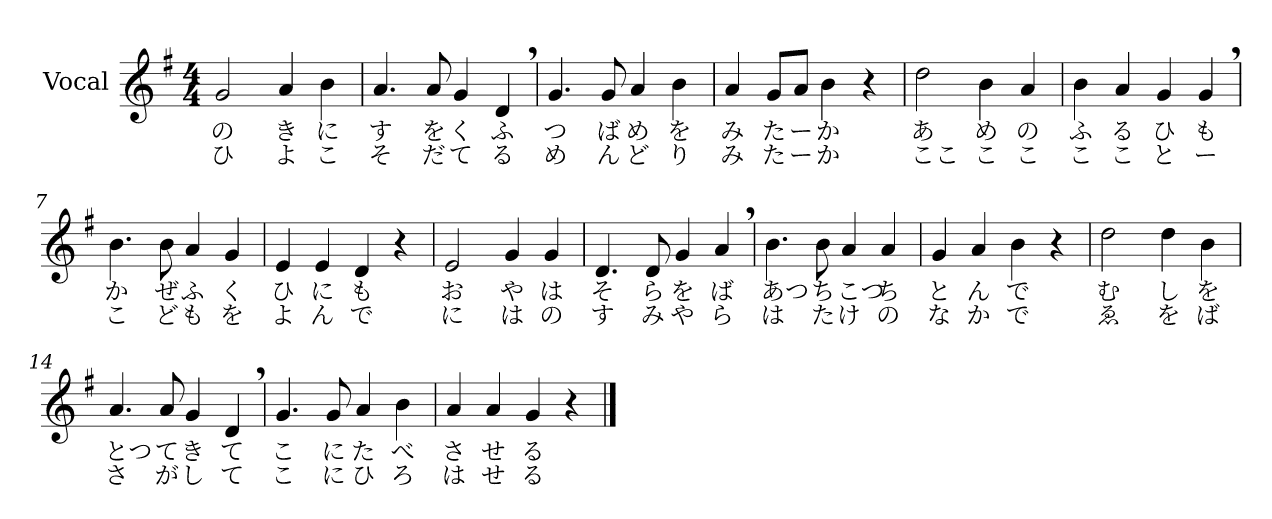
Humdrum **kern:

**kern	**text	**text
*part1	*part1	*part1
*staff1	*staff1	*staff1
*I"Vocal	*	*
*I'Vo.	*	*
*clefG2	*	*
*k[f#]	*	*
*M4/4	*	*
*MM112	*	*
=1	=1	=1
!	!LO:LY:b	!LO:LY:b
2g/	の	ひ
!	!LO:LY:b	!LO:LY:b
4a/	き	よ
!	!LO:LY:b	!LO:LY:b
4b\	に	こ
=2	=2	=2
!	!LO:LY:b	!LO:LY:b
4.a/	す	そ
!	!LO:LY:b	!LO:LY:b
8a/	を	だ
!	!LO:LY:b	!LO:LY:b
4g/	く	て
!	!LO:LY:b	!LO:LY:b
4d,/	ふ	る
=3	=3	=3
!	!LO:LY:b	!LO:LY:b
4.g/	つ	め
!	!LO:LY:b	!LO:LY:b
8g/	ば	ん
!	!LO:LY:b	!LO:LY:b
4a/	め	ど
!	!LO:LY:b	!LO:LY:b
4b\	を	り
=4	=4	=4
!	!LO:LY:b	!LO:LY:b
4a/	み	み
!	!LO:LY:b	!LO:LY:b
8g/L	た	た
!	!LO:LY:b	!LO:LY:b
8a/J	ー	ー
!	!LO:LY:b	!LO:LY:b
4b\	か	か
4r	.	.
!!LO:LB:g=z
=5	=5	=5
!	!LO:LY:b	!LO:LY:b
2dd\	あ	ここ
!	!LO:LY:b	!LO:LY:b
4b\	め	こ
!	!LO:LY:b	!LO:LY:b
4a/	の	こ
=6	=6	=6
!	!LO:LY:b	!LO:LY:b
4b\	ふ	こ
!	!LO:LY:b	!LO:LY:b
4a/	る	こ
!	!LO:LY:b	!LO:LY:b
4g/	ひ	と
!	!LO:LY:b	!LO:LY:b
4g,/	も	ー
=7	=7	=7
!	!LO:LY:b	!LO:LY:b
4.b\	か	こ
!	!LO:LY:b	!LO:LY:b
8b\	ぜ	ど
!	!LO:LY:b	!LO:LY:b
4a/	ふ	も
!	!LO:LY:b	!LO:LY:b
4g/	く	を
=8	=8	=8
!	!LO:LY:b	!LO:LY:b
4e/	ひ	よ
!	!LO:LY:b	!LO:LY:b
4e/	に	ん
!	!LO:LY:b	!LO:LY:b
4d/	も	で
4r	.	.
!!LO:LB:g=z
=9	=9	=9
!	!LO:LY:b	!LO:LY:b
2e/	お	に
!	!LO:LY:b	!LO:LY:b
4g/	や	は
!	!LO:LY:b	!LO:LY:b
4g/	は	の
=10	=10	=10
!	!LO:LY:b	!LO:LY:b
4.d/	そ	す
!	!LO:LY:b	!LO:LY:b
8d/	ら	み
!	!LO:LY:b	!LO:LY:b
4g/	を	や
!	!LO:LY:b	!LO:LY:b
4a,/	ば	ら
=11	=11	=11
!	!LO:LY:b	!LO:LY:b
4.b\	あつ	は
!	!LO:LY:b	!LO:LY:b
8b\	ち	た
!	!LO:LY:b	!LO:LY:b
4a/	こつ	け
!	!LO:LY:b	!LO:LY:b
4a/	ち	の
=12	=12	=12
!	!LO:LY:b	!LO:LY:b
4g/	と	な
!	!LO:LY:b	!LO:LY:b
4a/	ん	か
!	!LO:LY:b	!LO:LY:b
4b\	で	で
4r	.	.
!!LO:LB:g=z
=13	=13	=13
!	!LO:LY:b	!LO:LY:b
2dd\	む	ゑ
!	!LO:LY:b	!LO:LY:b
4dd\	し	を
!	!LO:LY:b	!LO:LY:b
4b\	を	ば
=14	=14	=14
!	!LO:LY:b	!LO:LY:b
4.a/	とつ	さ
!	!LO:LY:b	!LO:LY:b
8a/	て	が
!	!LO:LY:b	!LO:LY:b
4g/	き	し
!	!LO:LY:b	!LO:LY:b
4d,/	て	て
=15	=15	=15
!	!LO:LY:b	!LO:LY:b
4.g/	こ	こ
!	!LO:LY:b	!LO:LY:b
8g/	に	に
!	!LO:LY:b	!LO:LY:b
4a/	た	ひ
!	!LO:LY:b	!LO:LY:b
4b\	べ	ろ
=16	=16	=16
!	!LO:LY:b	!LO:LY:b
4a/	さ	は
!	!LO:LY:b	!LO:LY:b
4a/	せ	せ
!	!LO:LY:b	!LO:LY:b
4g/	る	る
4r	.	.
==	==	==
*-	*-	*-
